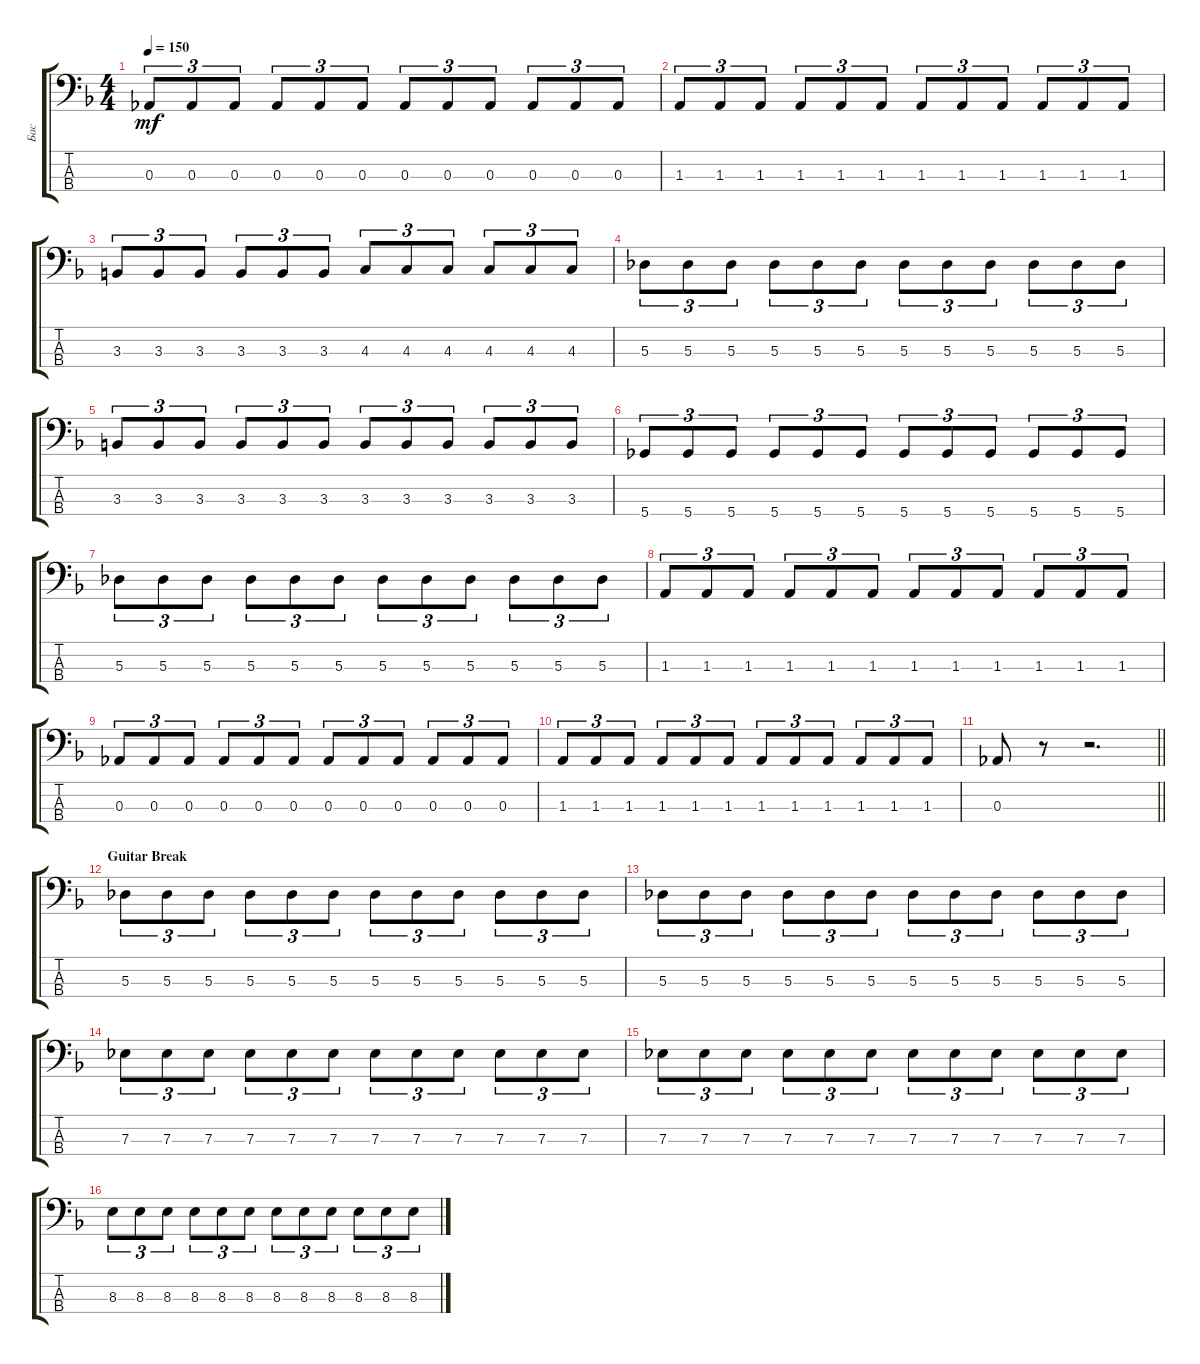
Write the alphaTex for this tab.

\track ("Бас" "Бас") {instrument electricbassfinger}
\staff {score tabs}
\tuning (Gb2 Db2 Ab1 Db1) {hide}
\ts (4 4)
\tempo 150
\clef f4
\ks dminor
0.3.8{tu (3 2) dy mf} 0.3.8{tu (3 2)} 0.3.8{tu (3 2)} 0.3.8{tu (3 2)} 0.3.8{tu (3 2)} 0.3.8{tu (3 2)} 0.3.8{tu (3 2)} 0.3.8{tu (3 2)} 0.3.8{tu (3 2)} 0.3.8{tu (3 2)} 0.3.8{tu (3 2)} 0.3.8{tu (3 2)} |
1.3.8{tu (3 2)} 1.3.8{tu (3 2)} 1.3.8{tu (3 2)} 1.3.8{tu (3 2)} 1.3.8{tu (3 2)} 1.3.8{tu (3 2)} 1.3.8{tu (3 2)} 1.3.8{tu (3 2)} 1.3.8{tu (3 2)} 1.3.8{tu (3 2)} 1.3.8{tu (3 2)} 1.3.8{tu (3 2)} |
3.3.8{tu (3 2)} 3.3.8{tu (3 2)} 3.3.8{tu (3 2)} 3.3.8{tu (3 2)} 3.3.8{tu (3 2)} 3.3.8{tu (3 2)} 4.3.8{tu (3 2)} 4.3.8{tu (3 2)} 4.3.8{tu (3 2)} 4.3.8{tu (3 2)} 4.3.8{tu (3 2)} 4.3.8{tu (3 2)} |
5.3.8{tu (3 2)} 5.3.8{tu (3 2)} 5.3.8{tu (3 2)} 5.3.8{tu (3 2)} 5.3.8{tu (3 2)} 5.3.8{tu (3 2)} 5.3.8{tu (3 2)} 5.3.8{tu (3 2)} 5.3.8{tu (3 2)} 5.3.8{tu (3 2)} 5.3.8{tu (3 2)} 5.3.8{tu (3 2)} |
3.3.8{tu (3 2)} 3.3.8{tu (3 2)} 3.3.8{tu (3 2)} 3.3.8{tu (3 2)} 3.3.8{tu (3 2)} 3.3.8{tu (3 2)} 3.3.8{tu (3 2)} 3.3.8{tu (3 2)} 3.3.8{tu (3 2)} 3.3.8{tu (3 2)} 3.3.8{tu (3 2)} 3.3.8{tu (3 2)} |
5.4.8{tu (3 2)} 5.4.8{tu (3 2)} 5.4.8{tu (3 2)} 5.4.8{tu (3 2)} 5.4.8{tu (3 2)} 5.4.8{tu (3 2)} 5.4.8{tu (3 2)} 5.4.8{tu (3 2)} 5.4.8{tu (3 2)} 5.4.8{tu (3 2)} 5.4.8{tu (3 2)} 5.4.8{tu (3 2)} |
5.3.8{tu (3 2)} 5.3.8{tu (3 2)} 5.3.8{tu (3 2)} 5.3.8{tu (3 2)} 5.3.8{tu (3 2)} 5.3.8{tu (3 2)} 5.3.8{tu (3 2)} 5.3.8{tu (3 2)} 5.3.8{tu (3 2)} 5.3.8{tu (3 2)} 5.3.8{tu (3 2)} 5.3.8{tu (3 2)} |
1.3.8{tu (3 2)} 1.3.8{tu (3 2)} 1.3.8{tu (3 2)} 1.3.8{tu (3 2)} 1.3.8{tu (3 2)} 1.3.8{tu (3 2)} 1.3.8{tu (3 2)} 1.3.8{tu (3 2)} 1.3.8{tu (3 2)} 1.3.8{tu (3 2)} 1.3.8{tu (3 2)} 1.3.8{tu (3 2)} |
0.3.8{tu (3 2)} 0.3.8{tu (3 2)} 0.3.8{tu (3 2)} 0.3.8{tu (3 2)} 0.3.8{tu (3 2)} 0.3.8{tu (3 2)} 0.3.8{tu (3 2)} 0.3.8{tu (3 2)} 0.3.8{tu (3 2)} 0.3.8{tu (3 2)} 0.3.8{tu (3 2)} 0.3.8{tu (3 2)} |
1.3.8{tu (3 2)} 1.3.8{tu (3 2)} 1.3.8{tu (3 2)} 1.3.8{tu (3 2)} 1.3.8{tu (3 2)} 1.3.8{tu (3 2)} 1.3.8{tu (3 2)} 1.3.8{tu (3 2)} 1.3.8{tu (3 2)} 1.3.8{tu (3 2)} 1.3.8{tu (3 2)} 1.3.8{tu (3 2)} |
\barLineRight lightlight
0.3.8 r.8 r.2{d} |
\section ("" "Guitar Break")
5.3.8{tu (3 2)} 5.3.8{tu (3 2)} 5.3.8{tu (3 2)} 5.3.8{tu (3 2)} 5.3.8{tu (3 2)} 5.3.8{tu (3 2)} 5.3.8{tu (3 2)} 5.3.8{tu (3 2)} 5.3.8{tu (3 2)} 5.3.8{tu (3 2)} 5.3.8{tu (3 2)} 5.3.8{tu (3 2)} |
5.3.8{tu (3 2)} 5.3.8{tu (3 2)} 5.3.8{tu (3 2)} 5.3.8{tu (3 2)} 5.3.8{tu (3 2)} 5.3.8{tu (3 2)} 5.3.8{tu (3 2)} 5.3.8{tu (3 2)} 5.3.8{tu (3 2)} 5.3.8{tu (3 2)} 5.3.8{tu (3 2)} 5.3.8{tu (3 2)} |
7.3.8{tu (3 2)} 7.3.8{tu (3 2)} 7.3.8{tu (3 2)} 7.3.8{tu (3 2)} 7.3.8{tu (3 2)} 7.3.8{tu (3 2)} 7.3.8{tu (3 2)} 7.3.8{tu (3 2)} 7.3.8{tu (3 2)} 7.3.8{tu (3 2)} 7.3.8{tu (3 2)} 7.3.8{tu (3 2)} |
7.3.8{tu (3 2)} 7.3.8{tu (3 2)} 7.3.8{tu (3 2)} 7.3.8{tu (3 2)} 7.3.8{tu (3 2)} 7.3.8{tu (3 2)} 7.3.8{tu (3 2)} 7.3.8{tu (3 2)} 7.3.8{tu (3 2)} 7.3.8{tu (3 2)} 7.3.8{tu (3 2)} 7.3.8{tu (3 2)} |
8.3.8{tu (3 2)} 8.3.8{tu (3 2)} 8.3.8{tu (3 2)} 8.3.8{tu (3 2)} 8.3.8{tu (3 2)} 8.3.8{tu (3 2)} 8.3.8{tu (3 2)} 8.3.8{tu (3 2)} 8.3.8{tu (3 2)} 8.3.8{tu (3 2)} 8.3.8{tu (3 2)} 8.3.8{tu (3 2)}
